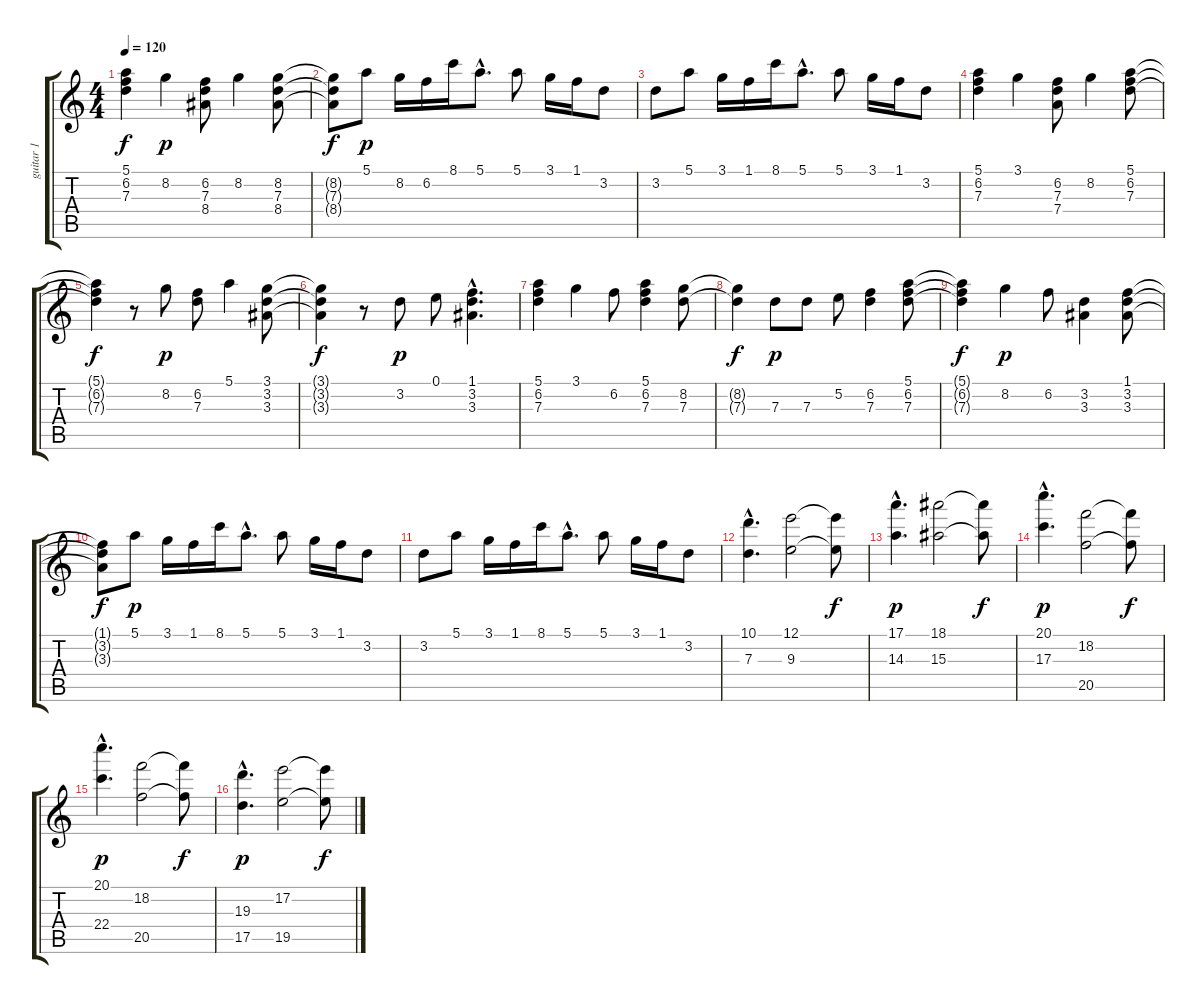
\track ("guitar 1" "guitar 1") {instrument distortionguitar}
\staff {score tabs}
\tuning (E4 B3 G3 D3 A2 E2) {hide}
\ts (4 4)
\tempo 120
\clef g2
\ks c
(5.1{t} 6.2{t} 7.3{t}).4{dy f} 8.2.4{dy p} (6.2 7.3 8.4).8 8.2.4 (8.2 7.3 8.4).8 |
(8.2{t} 7.3{t} 8.4{t}).8{dy f} 5.1.8{dy p} 8.2.16 6.2.16 8.1.16 5.1{hac}.8{d} 5.1.8 3.1.16 1.1.16 3.2.8 |
3.2.8 5.1.8 3.1.16 1.1.16 8.1.16 5.1{hac}.8{d} 5.1.8 3.1.16 1.1.16 3.2.8 |
(5.1 6.2 7.3).4 3.1.4 (6.2 7.3 7.4).8 8.2.4 (5.1 6.2 7.3).8 |
(5.1{t} 6.2{t} 7.3{t}).4{dy f} r.8 8.2.8{dy p} (6.2 7.3).8 5.1.4 (3.1 3.2 3.3).8 |
(3.1{t} 3.2{t} 3.3{t}).4{dy f} r.8 3.2.8{dy p} 0.1.8 (1.1{hac} 3.2{hac} 3.3{hac}).4{d} |
(5.1 6.2 7.3).4 3.1.4 6.2.8 (5.1 6.2 7.3).4 (8.2 7.3).8 |
(8.2{t} 7.3{t}).4{dy f} 7.3.8{dy p} 7.3.8 5.2.8 (6.2 7.3).4 (5.1 6.2 7.3).8 |
(5.1{t} 6.2{t} 7.3{t}).4{dy f} 8.2.4{dy p} 6.2.8 (3.2 3.3).4 (1.1 3.2 3.3).8 |
(1.1{t} 3.2{t} 3.3{t}).8{dy f} 5.1.8{dy p} 3.1.16 1.1.16 8.1.16 5.1{hac}.8{d} 5.1.8 3.1.16 1.1.16 3.2.8 |
3.2.8 5.1.8 3.1.16 1.1.16 8.1.16 5.1{hac}.8{d} 5.1.8 3.1.16 1.1.16 3.2.8 |
(10.1{hac} 7.3{hac}).4{d} (12.1 9.3).2 (12.1{t} 9.3{t}).8{dy f} |
(17.1{hac} 14.3{hac}).4{d dy p} (18.1 15.3).2 (18.1{t} 15.3{t}).8{dy f} |
(20.1{hac} 17.3{hac}).4{d dy p} (18.2 20.5).2 (18.2{t} 20.5{t}).8{dy f} |
(20.1{hac} 22.4{hac}).4{d dy p} (18.2 20.5).2 (18.2{t} 20.5{t}).8{dy f} |
(19.3{hac} 17.5{hac}).4{d dy p} (17.2 19.5).2 (17.2{t} 19.5{t}).8{dy f}
